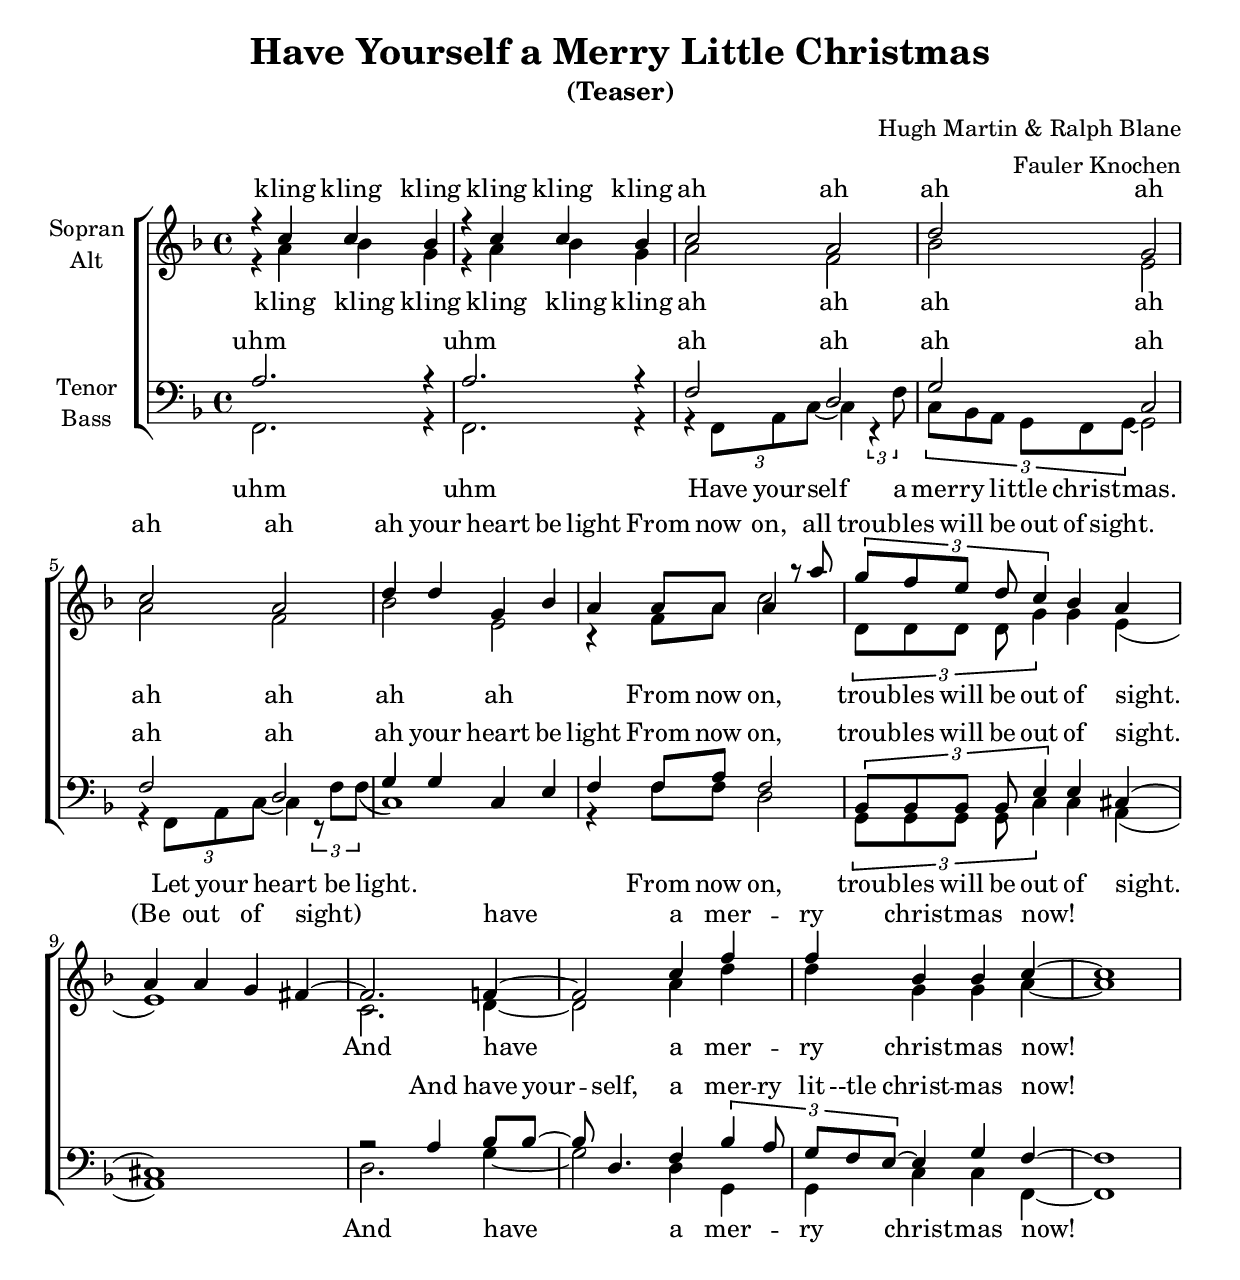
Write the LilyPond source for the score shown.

\version "2.18.2"

\header {
  title = "Have Yourself a Merry Little Christmas"
  subtitle = "(Teaser)"
  composer = "Hugh Martin & Ralph Blane"
  arranger = "Fauler Knochen"
}

global = {
  \key f \major
  \time 4/4
}

soprano = \relative c'' {
  \global
  % Die Noten folgen hier.
  
  r4 c c bes | r c c bes | c2  a2 | d g, |c2  a2 | d4 d  g, bes  | a a8 a a4 r8  a'8 | \times 2/3 { g f e d c4}  bes4 a4  | a a g fis~  
  | fis2.  f4~ | f2 c'4 f4 f bes,4 bes c~ | c1
}

alto = \relative c'' {
  \global
  % Die Noten folgen hier.
  
  r4 a bes g  | r a bes g | a2 f2 | bes e,| a2 f2 | bes e, |r4  f8 a  c2 
  | \times 2/3 { d,8 d d d g4}  g4 e4  ( | e1) | c2.  d4~  | d2 a'4 d4 d g, g a~ | a1
}

tenor = \relative c {
  \global
  % Die Noten folgen hier.
  a'2. r4| a2. r4 | f2  d | g2 c,2 | f d | g4 g c, e |
  f4   f8 a  f2 | \times 2/3 { bes,8 bes bes bes e4}  e4 cis4 ( | cis1) |
  r2 a'4 bes8 bes8~ | bes8 d,4.  f4  \times 2/3 {bes4  a8 | g f e8~ } e4 g f~  | f1
  
}

bass = \relative c {
  \global
  % Die Noten folgen hier.
  
  
  
  f,2. r4 | f2. r4| r4 \times 2/3 {  f8 a c~ } c4 \times 2/3 { r4  f8} | \times 2/3 {  c bes a g f g ~}    g2  |
  r4  \times 2/3 {  f8 a c~ } c4 \times 2/3 { r8 f f  ( } c1)
  r4  f8 f8 d2 | \times 2/3 { g,8 g g g c4}  c4 a4  ( | a1)|
  d2.  g4 ~ | g2 d4 g,4 g c c f,~ | f1
  
  
  
}

sopranoVerse = \lyricmode {
  % Liedtext folgt hier.
  kling kling kling kling kling kling
  ah ah ah ah ah ah ah  your heart be light 
  From now on, all trou -- bles will be out of sight. (Be out of sight)
  have  a mer -- ry christ -- mas now! 
}

altoVerse = \lyricmode {
  % Liedtext folgt hier.
  kling kling kling kling kling kling
  ah ah ah ah ah ah ah ah
  From now on, trou -- bles will be out of sight.
  And have  a mer -- ry christ -- mas now!
}

tenorVerse = \lyricmode {
  % Liedtext folgt hier.
  uhm uhm
  ah ah ah ah ah ah ah  your heart be light 
  From now on, trou -- bles will be out of sight.
  And have your -- self, a mer -- ry lit --tle christ -- mas now!
}

bassVerse = \lyricmode {
  % Liedtext folgt hier.
  uhm uhm
  Have your -- self a mer -- ry li -- ttle christ -- mas. Let your heart be light.
  From now on,  trou -- bles will be out of sight.
  And have  a mer -- ry christ -- mas now!
}

rehearsalMidi = #
(define-music-function
 (parser location name midiInstrument lyrics) (string? string? ly:music?)
 #{
   \unfoldRepeats <<
     \new Staff = "soprano" \new Voice = "soprano" { \soprano }
     \new Staff = "alto" \new Voice = "alto" { \alto }
     \new Staff = "tenor" \new Voice = "tenor" { \tenor }
     \new Staff = "bass" \new Voice = "bass" { \bass }
     \context Staff = $name {
       \set Score.midiMinimumVolume = #0.5
       \set Score.midiMaximumVolume = #0.5
       \set Score.tempoWholesPerMinute = #(ly:make-moment 72 4)
       \set Staff.midiMinimumVolume = #0.8
       \set Staff.midiMaximumVolume = #1.0
       \set Staff.midiInstrument = $midiInstrument
     }
     \new Lyrics \with {
       alignBelowContext = $name
     } \lyricsto $name $lyrics
   >>
 #})

\score {%\transpose f g
  \new ChoirStaff <<
    \new Staff = "sa" \with {
      midiInstrument = "acoustic grand"
      instrumentName = \markup \center-column { "Sopran" "Alt" }
    } <<
      \new Voice = "soprano" { \voiceOne \soprano }
      \new Voice = "alto" { \voiceTwo \alto }
    >>
    \new Lyrics \with {
      alignAboveContext = "sa"
      \override VerticalAxisGroup #'staff-affinity = #DOWN
    } \lyricsto "soprano" \sopranoVerse
    \new Lyrics \lyricsto "alto" \altoVerse
    \new Staff = "tb" \with {
      midiInstrument = "acoustic grand"
      instrumentName = \markup \center-column { "Tenor" "Bass" }
    } <<
      \clef bass
      \new Voice = "tenor" { \voiceOne \tenor }
      \new Voice = "bass" { \voiceTwo \bass }
    >>
    \new Lyrics \with {
      alignAboveContext = "tb"
      \override VerticalAxisGroup #'staff-affinity = #DOWN
    } \lyricsto "tenor" \tenorVerse
    \new Lyrics \lyricsto "bass" \bassVerse
  >>
  \layout { }
  \midi {
    \tempo 4=80
  }
}

% MIDI-Dateien zum Proben:
\book {
  \bookOutputSuffix "soprano"
  \score {
    \rehearsalMidi "soprano" "soprano sax" \sopranoVerse
    \midi { }
  }
}

\book {
  \bookOutputSuffix "alto"
  \score {
    \rehearsalMidi "alto" "soprano sax" \altoVerse
    \midi { }
  }
}

\book {
  \bookOutputSuffix "tenor"
  \score {
    \rehearsalMidi "tenor" "tenor sax" \tenorVerse
    \midi { }
  }
}

\book {
  \bookOutputSuffix "bass"
  \score {
    \rehearsalMidi "bass" "tenor sax" \bassVerse
    \midi { }
  }
}

